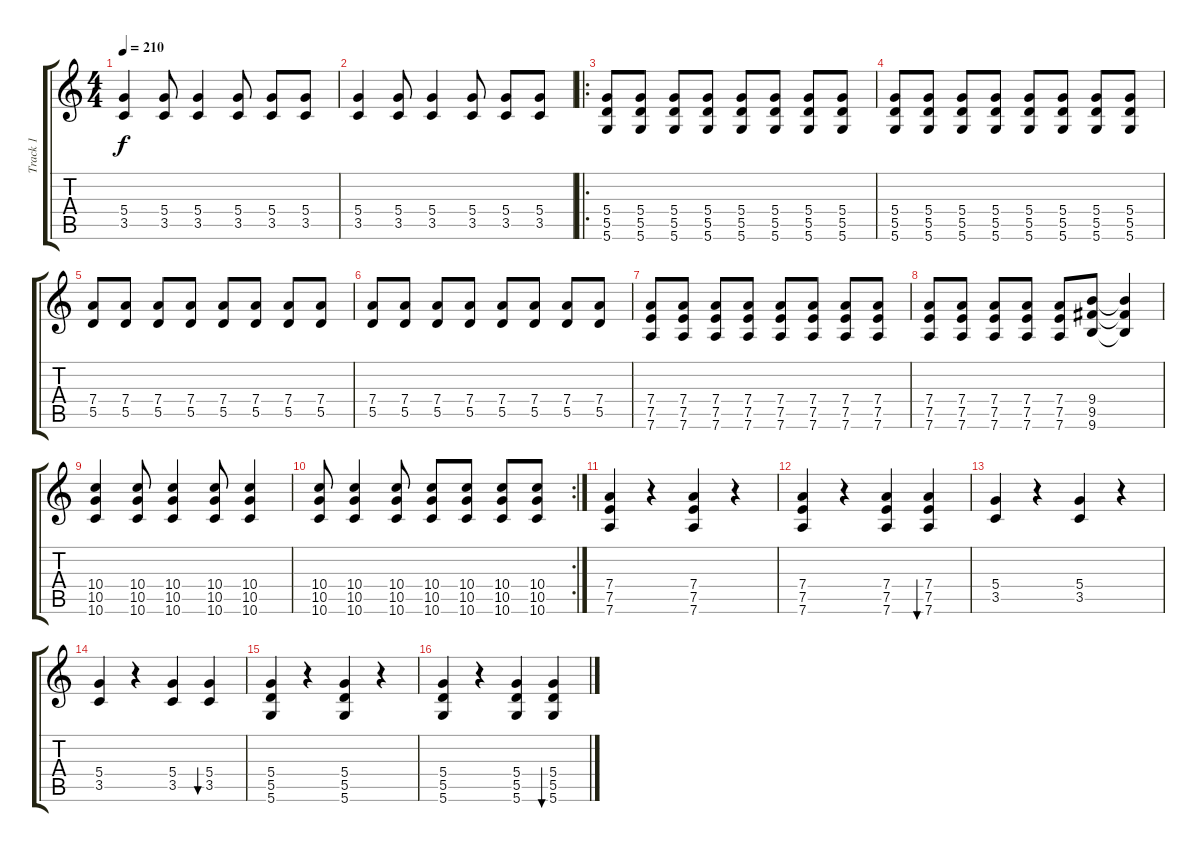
\track ("Track 1" "Track 1") {instrument electricguitarclean}
\staff {score tabs}
\tuning (E4 B3 G3 D3 A2 D2) {hide}
\ts (4 4)
\tempo 210
\clef g2
\ks c
(5.4 3.5).4{dy f instrument electricguitarmuted} (5.4 3.5).8 (5.4 3.5).4 (5.4 3.5).8 (5.4 3.5).8 (5.4 3.5).8 |
(5.4 3.5).4 (5.4 3.5).8 (5.4 3.5).4 (5.4 3.5).8{instrument overdrivenguitar} (5.4 3.5).8 (5.4 3.5).8{instrument distortionguitar} |
\ro
(5.4 5.5 5.6).8{instrument distortionguitar} (5.4 5.5 5.6).8 (5.4 5.5 5.6).8 (5.4 5.5 5.6).8 (5.4 5.5 5.6).8 (5.4 5.5 5.6).8 (5.4 5.5 5.6).8 (5.4 5.5 5.6).8 |
(5.4 5.5 5.6).8 (5.4 5.5 5.6).8 (5.4 5.5 5.6).8 (5.4 5.5 5.6).8 (5.4 5.5 5.6).8 (5.4 5.5 5.6).8 (5.4 5.5 5.6).8 (5.4 5.5 5.6).8 |
(7.4 5.5).8 (7.4 5.5).8 (7.4 5.5).8 (7.4 5.5).8 (7.4 5.5).8 (7.4 5.5).8 (7.4 5.5).8 (7.4 5.5).8 |
(7.4 5.5).8 (7.4 5.5).8 (7.4 5.5).8 (7.4 5.5).8 (7.4 5.5).8 (7.4 5.5).8 (7.4 5.5).8 (7.4 5.5).8 |
(7.4 7.5 7.6).8 (7.4 7.5 7.6).8 (7.4 7.5 7.6).8 (7.4 7.5 7.6).8 (7.4 7.5 7.6).8 (7.4 7.5 7.6).8 (7.4 7.5 7.6).8 (7.4 7.5 7.6).8 |
(7.4 7.5 7.6).8 (7.4 7.5 7.6).8 (7.4 7.5 7.6).8 (7.4 7.5 7.6).8 (7.4 7.5 7.6).8 (9.4 9.5 9.6).8 (9.4{t} 9.5{t} 9.6{t}).4 |
(10.4 10.5 10.6).4 (10.4 10.5 10.6).8 (10.4 10.5 10.6).4 (10.4 10.5 10.6).8 (10.4 10.5 10.6).4 |
\rc 2
(10.4 10.5 10.6).8 (10.4 10.5 10.6).4 (10.4 10.5 10.6).8 (10.4 10.5 10.6).8 (10.4 10.5 10.6).8 (10.4 10.5 10.6).8 (10.4 10.5 10.6).8 |
(7.4 7.5 7.6).4{instrument electricguitarclean} r.4 (7.4 7.5 7.6).4 r.4 |
(7.4 7.5 7.6).4 r.4 (7.4 7.5 7.6).4 (7.4 7.5 7.6).4{bu 60} |
(5.4 3.5).4 r.4 (5.4 3.5).4 r.4 |
(5.4 3.5).4 r.4 (5.4 3.5).4 (5.4 3.5).4{bu 60} |
(5.4 5.5 5.6).4 r.4 (5.4 5.5 5.6).4 r.4 |
(5.4 5.5 5.6).4 r.4 (5.4 5.5 5.6).4 (5.4 5.5 5.6).4{bu 60}
